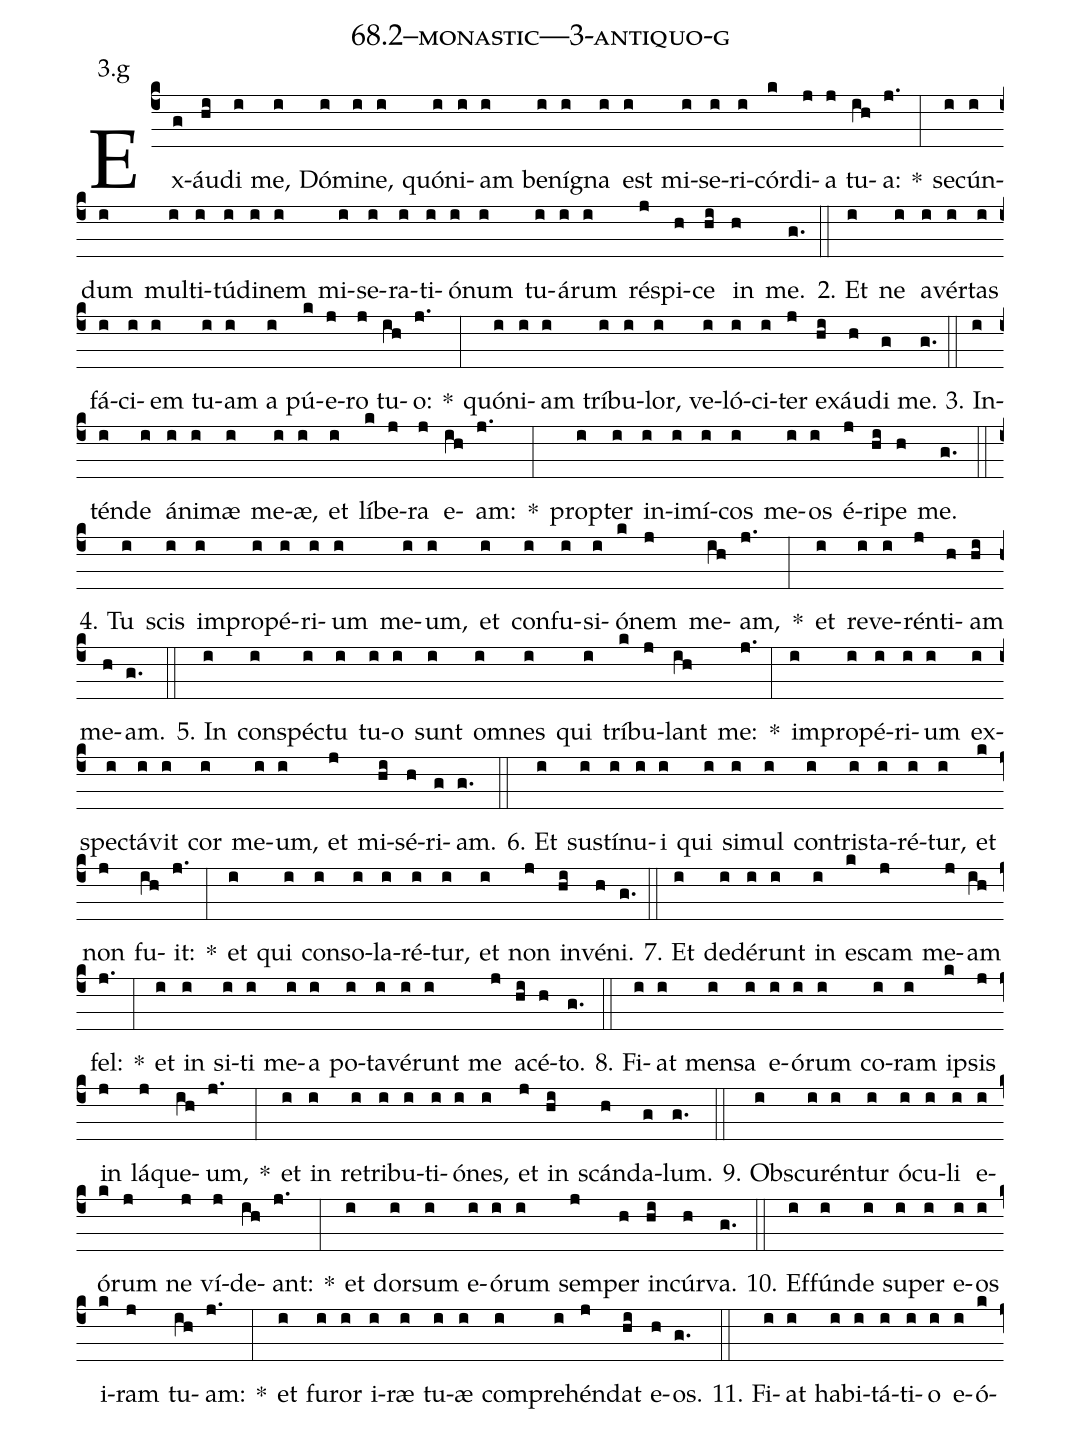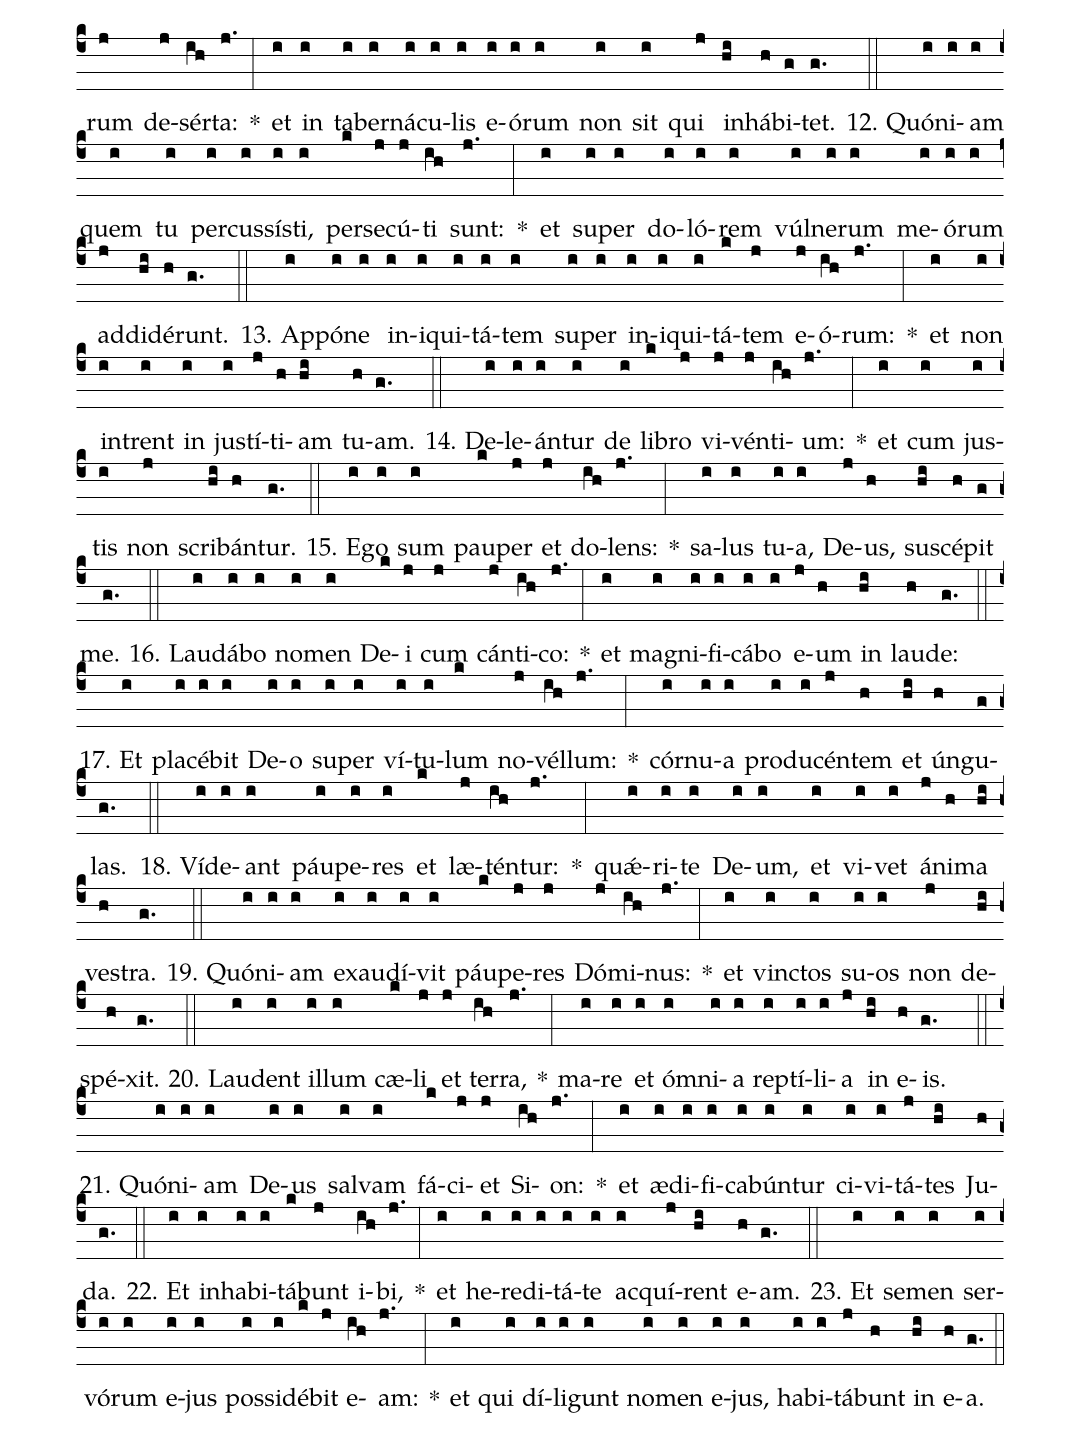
name: 68.2--monastic---3-antiquo-g;
annotation: 3.g;
%%
(c4)Ex(g)áu(hi)di(i) me,(i) Dó(i)mi(i)ne,(i) quón(i)i(i)am(i) be(i)ní(i)gna(i) est(i) mi(i)se(i)ri(i)cór(k)di(j)a(j) tu(ih)a:(j.) *(:) se(i)cún(i)dum(i) mul(i)ti(i)tú(i)di(i)nem(i) mi(i)se(i)ra(i)ti(i)ó(i)num(i) tu(i)á(i)rum(i) ré(j)spi(h)ce(hi) in(h) me.(g.) (::)
2. Et(i) ne(i) a(i)vér(i)tas(i) fá(i)ci(i)em(i) tu(i)am(i) a(i) pú(k)e(j)ro(j) tu(ih)o:(j.) *(:) quón(i)i(i)am(i) trí(i)bu(i)lor,(i) ve(i)ló(i)ci(i)ter(j) ex(hi)áu(h)di(g) me.(g.) (::)
3. In(i)tén(i)de(i) á(i)ni(i)mæ(i) me(i)æ,(i) et(i) lí(k)be(j)ra(j) e(ih)am:(j.) *(:) prop(i)ter(i) in(i)i(i)mí(i)cos(i) me(i)os(i) é(j)ri(hi)pe(h) me.(g.) (::)
4. Tu(i) scis(i) im(i)pro(i)pé(i)ri(i)um(i) me(i)um,(i) et(i) con(i)fu(i)si(i)ó(k)nem(j) me(ih)am,(j.) *(:) et(i) re(i)ve(i)rén(j)ti(h)am(hi) me(h)am.(g.) (::)
5. In(i) con(i)spéc(i)tu(i) tu(i)o(i) sunt(i) om(i)nes(i) qui(i) trí(k)bu(j)lant(ih) me:(j.) *(:) im(i)pro(i)pé(i)ri(i)um(i) ex(i)spec(i)tá(i)vit(i) cor(i) me(i)um,(i) et(j) mi(hi)sé(h)ri(g)am.(g.) (::)
6. Et(i) sus(i)tí(i)nu(i)i(i) qui(i) si(i)mul(i) con(i)tris(i)ta(i)ré(i)tur,(i) et(k) non(j) fu(ih)it:(j.) *(:) et(i) qui(i) con(i)so(i)la(i)ré(i)tur,(i) et(i) non(j) in(hi)vé(h)ni.(g.) (::)
7. Et(i) de(i)dé(i)runt(i) in(i) es(k)cam(j) me(j)am(ih) fel:(j.) *(:) et(i) in(i) si(i)ti(i) me(i)a(i) po(i)ta(i)vé(i)runt(i) me(j) a(hi)cé(h)to.(g.) (::)
8. Fi(i)at(i) men(i)sa(i) e(i)ó(i)rum(i) co(i)ram(i) ip(k)sis(j) in(j) lá(j)que(ih)um,(j.) *(:) et(i) in(i) re(i)tri(i)bu(i)ti(i)ó(i)nes,(i) et(j) in(hi) scán(h)da(g)lum.(g.) (::)
9. Obs(i)cu(i)rén(i)tur(i) ó(i)cu(i)li(i) e(i)ó(k)rum(j) ne(j) ví(j)de(ih)ant:(j.) *(:) et(i) dor(i)sum(i) e(i)ó(i)rum(i) sem(j)per(h) in(hi)cúr(h)va.(g.) (::)
10. Ef(i)fún(i)de(i) su(i)per(i) e(i)os(i) i(k)ram(j) tu(ih)am:(j.) *(:) et(i) fu(i)ror(i) i(i)ræ(i) tu(i)æ(i) com(i)pre(i)hén(j)dat(hi) e(h)os.(g.) (::)
11. Fi(i)at(i) ha(i)bi(i)tá(i)ti(i)o(i) e(i)ó(k)rum(j) de(j)sér(ih)ta:(j.) *(:) et(i) in(i) ta(i)ber(i)ná(i)cu(i)lis(i) e(i)ó(i)rum(i) non(i) sit(i) qui(j) in(hi)há(h)bi(g)tet.(g.) (::)
12. Quón(i)i(i)am(i) quem(i) tu(i) per(i)cus(i)sís(i)ti,(i) per(k)se(j)cú(j)ti(ih) sunt:(j.) *(:) et(i) su(i)per(i) do(i)ló(i)rem(i) vúl(i)ne(i)rum(i) me(i)ó(i)rum(i) ad(j)di(hi)dé(h)runt.(g.) (::)
13. Ap(i)pó(i)ne(i) in(i)i(i)qui(i)tá(i)tem(i) su(i)per(i) in(i)i(i)qui(i)tá(k)tem(j) e(j)ó(ih)rum:(j.) *(:) et(i) non(i) in(i)trent(i) in(i) jus(i)tí(j)ti(h)am(hi) tu(h)am.(g.) (::)
14. De(i)le(i)án(i)tur(i) de(i) li(k)bro(j) vi(j)vén(j)ti(ih)um:(j.) *(:) et(i) cum(i) jus(i)tis(i) non(j) scri(hi)bán(h)tur.(g.) (::)
15. E(i)go(i) sum(i) pau(k)per(j) et(j) do(ih)lens:(j.) *(:) sa(i)lus(i) tu(i)a,(i) De(j)us,(h) su(hi)scé(h)pit(g) me.(g.) (::)
16. Lau(i)dá(i)bo(i) no(i)men(i) De(k)i(j) cum(j) cán(j)ti(ih)co:(j.) *(:) et(i) ma(i)gni(i)fi(i)cá(i)bo(i) e(j)um(h) in(hi) lau(h)de:(g.) (::)
17. Et(i) pla(i)cé(i)bit(i) De(i)o(i) su(i)per(i) ví(i)tu(i)lum(k) no(j)vél(ih)lum:(j.) *(:) cór(i)nu(i)a(i) pro(i)du(i)cén(j)tem(h) et(hi) ún(h)gu(g)las.(g.) (::)
18. Ví(i)de(i)ant(i) páu(i)pe(i)res(i) et(k) læ(j)tén(ih)tur:(j.) *(:) quǽ(i)ri(i)te(i) De(i)um,(i) et(i) vi(i)vet(i) á(j)ni(h)ma(hi) ves(h)tra.(g.) (::)
19. Quón(i)i(i)am(i) ex(i)au(i)dí(i)vit(i) páu(k)pe(j)res(j) Dó(j)mi(ih)nus:(j.) *(:) et(i) vinc(i)tos(i) su(i)os(i) non(j) de(hi)spé(h)xit.(g.) (::)
20. Lau(i)dent(i) il(i)lum(i) cæ(k)li(j) et(j) ter(ih)ra,(j.) *(:) ma(i)re(i) et(i) óm(i)ni(i)a(i) rep(i)tí(i)li(i)a(j) in(hi) e(h)is.(g.) (::)
21. Quón(i)i(i)am(i) De(i)us(i) sal(i)vam(i) fá(k)ci(j)et(j) Si(ih)on:(j.) *(:) et(i) æ(i)di(i)fi(i)ca(i)bún(i)tur(i) ci(i)vi(i)tá(j)tes(hi) Ju(h)da.(g.) (::)
22. Et(i) in(i)ha(i)bi(i)tá(k)bunt(j) i(ih)bi,(j.) *(:) et(i) he(i)re(i)di(i)tá(i)te(i) ac(i)quí(j)rent(hi) e(h)am.(g.) (::)
23. Et(i) se(i)men(i) ser(i)vó(i)rum(i) e(i)jus(i) pos(i)si(i)dé(k)bit(j) e(ih)am:(j.) *(:) et(i) qui(i) dí(i)li(i)gunt(i) no(i)men(i) e(i)jus,(i) ha(i)bi(i)tá(j)bunt(h) in(hi) e(h)a.(g.) (::)
